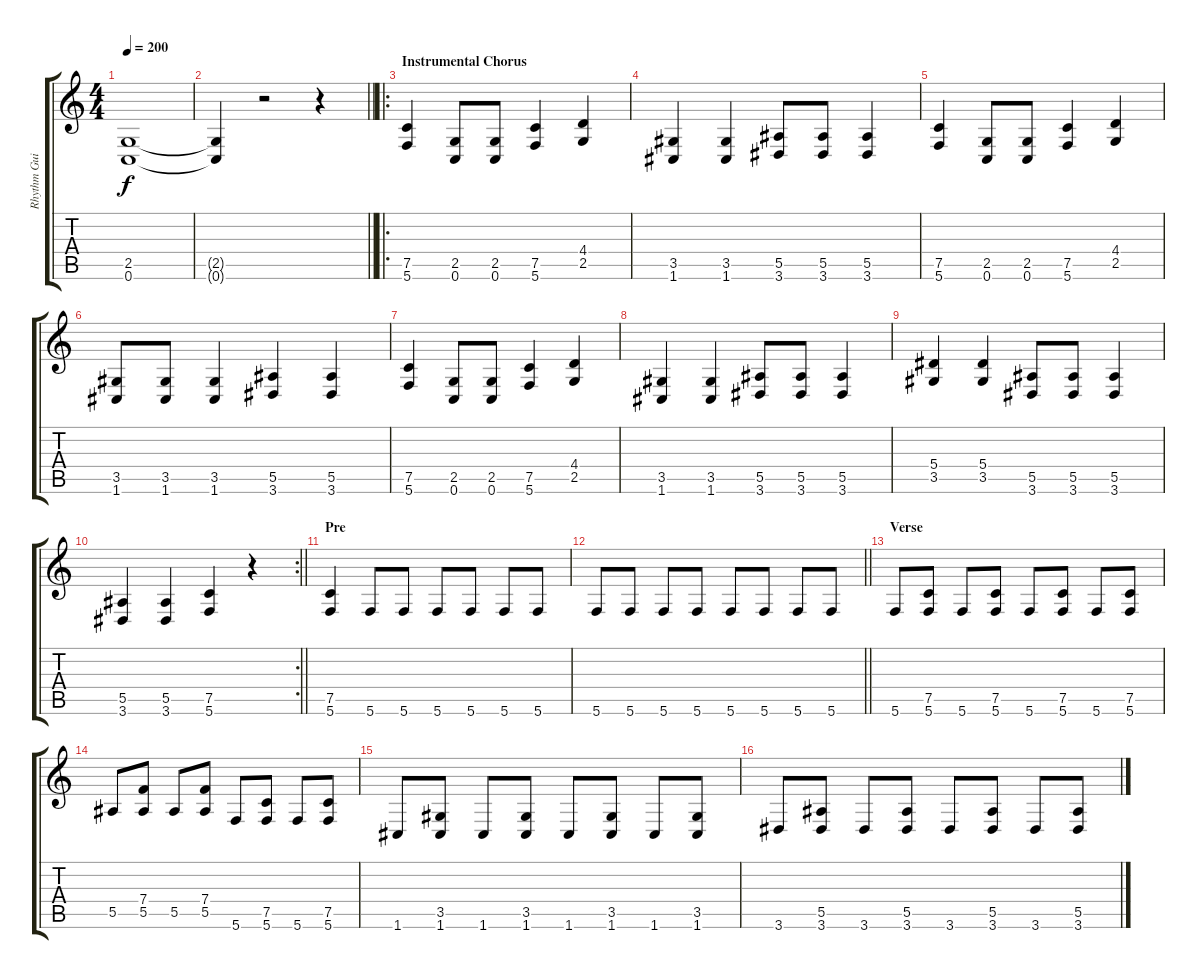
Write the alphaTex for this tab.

\track ("Rhythm Guitar" "Rhythm Gui") {instrument distortionguitar}
\staff {score tabs}
\tuning (C4 G3 Eb3 Bb2 F2 C2) {hide}
\ts (4 4)
\tempo 200
\clef g2
\ks c
(2.5 0.6).1{dy f} |
\barLineRight lightlight
(2.5{t} 0.6{t}).4 r.2 r.4 |
\ro
\section ("" "Instrumental Chorus")
(7.5 5.6).4 (2.5 0.6).8 (2.5 0.6).8 (7.5 5.6).4 (4.4 2.5).4 |
(3.5 1.6).4 (3.5 1.6).4 (5.5 3.6).8 (5.5 3.6).8 (5.5 3.6).4 |
(7.5 5.6).4 (2.5 0.6).8 (2.5 0.6).8 (7.5 5.6).4 (4.4 2.5).4 |
(3.5 1.6).8 (3.5 1.6).8 (3.5 1.6).4 (5.5 3.6).4 (5.5 3.6).4 |
(7.5 5.6).4 (2.5 0.6).8 (2.5 0.6).8 (7.5 5.6).4 (4.4 2.5).4 |
(3.5 1.6).4 (3.5 1.6).4 (5.5 3.6).8 (5.5 3.6).8 (5.5 3.6).4 |
(5.4 3.5).4 (5.4 3.5).4 (5.5 3.6).8 (5.5 3.6).8 (5.5 3.6).4 |
\rc 2
\barLineRight lightlight
(5.5 3.6).4 (5.5 3.6).4 (7.5 5.6).4 r.4 |
\section ("" "Pre")
(7.5 5.6).4 5.6.8 5.6.8 5.6.8 5.6.8 5.6.8 5.6.8 |
\barLineRight lightlight
5.6.8 5.6.8 5.6.8 5.6.8 5.6.8 5.6.8 5.6.8 5.6.8 |
\section ("" "Verse")
5.6.8 (7.5 5.6).8 5.6.8 (7.5 5.6).8 5.6.8 (7.5 5.6).8 5.6.8 (7.5 5.6).8 |
5.5.8 (7.4 5.5).8 5.5.8 (7.4 5.5).8 5.6.8 (7.5 5.6).8 5.6.8 (7.5 5.6).8 |
1.6.8 (3.5 1.6).8 1.6.8 (3.5 1.6).8 1.6.8 (3.5 1.6).8 1.6.8 (3.5 1.6).8 |
3.6.8 (5.5 3.6).8 3.6.8 (5.5 3.6).8 3.6.8 (5.5 3.6).8 3.6.8 (5.5 3.6).8
